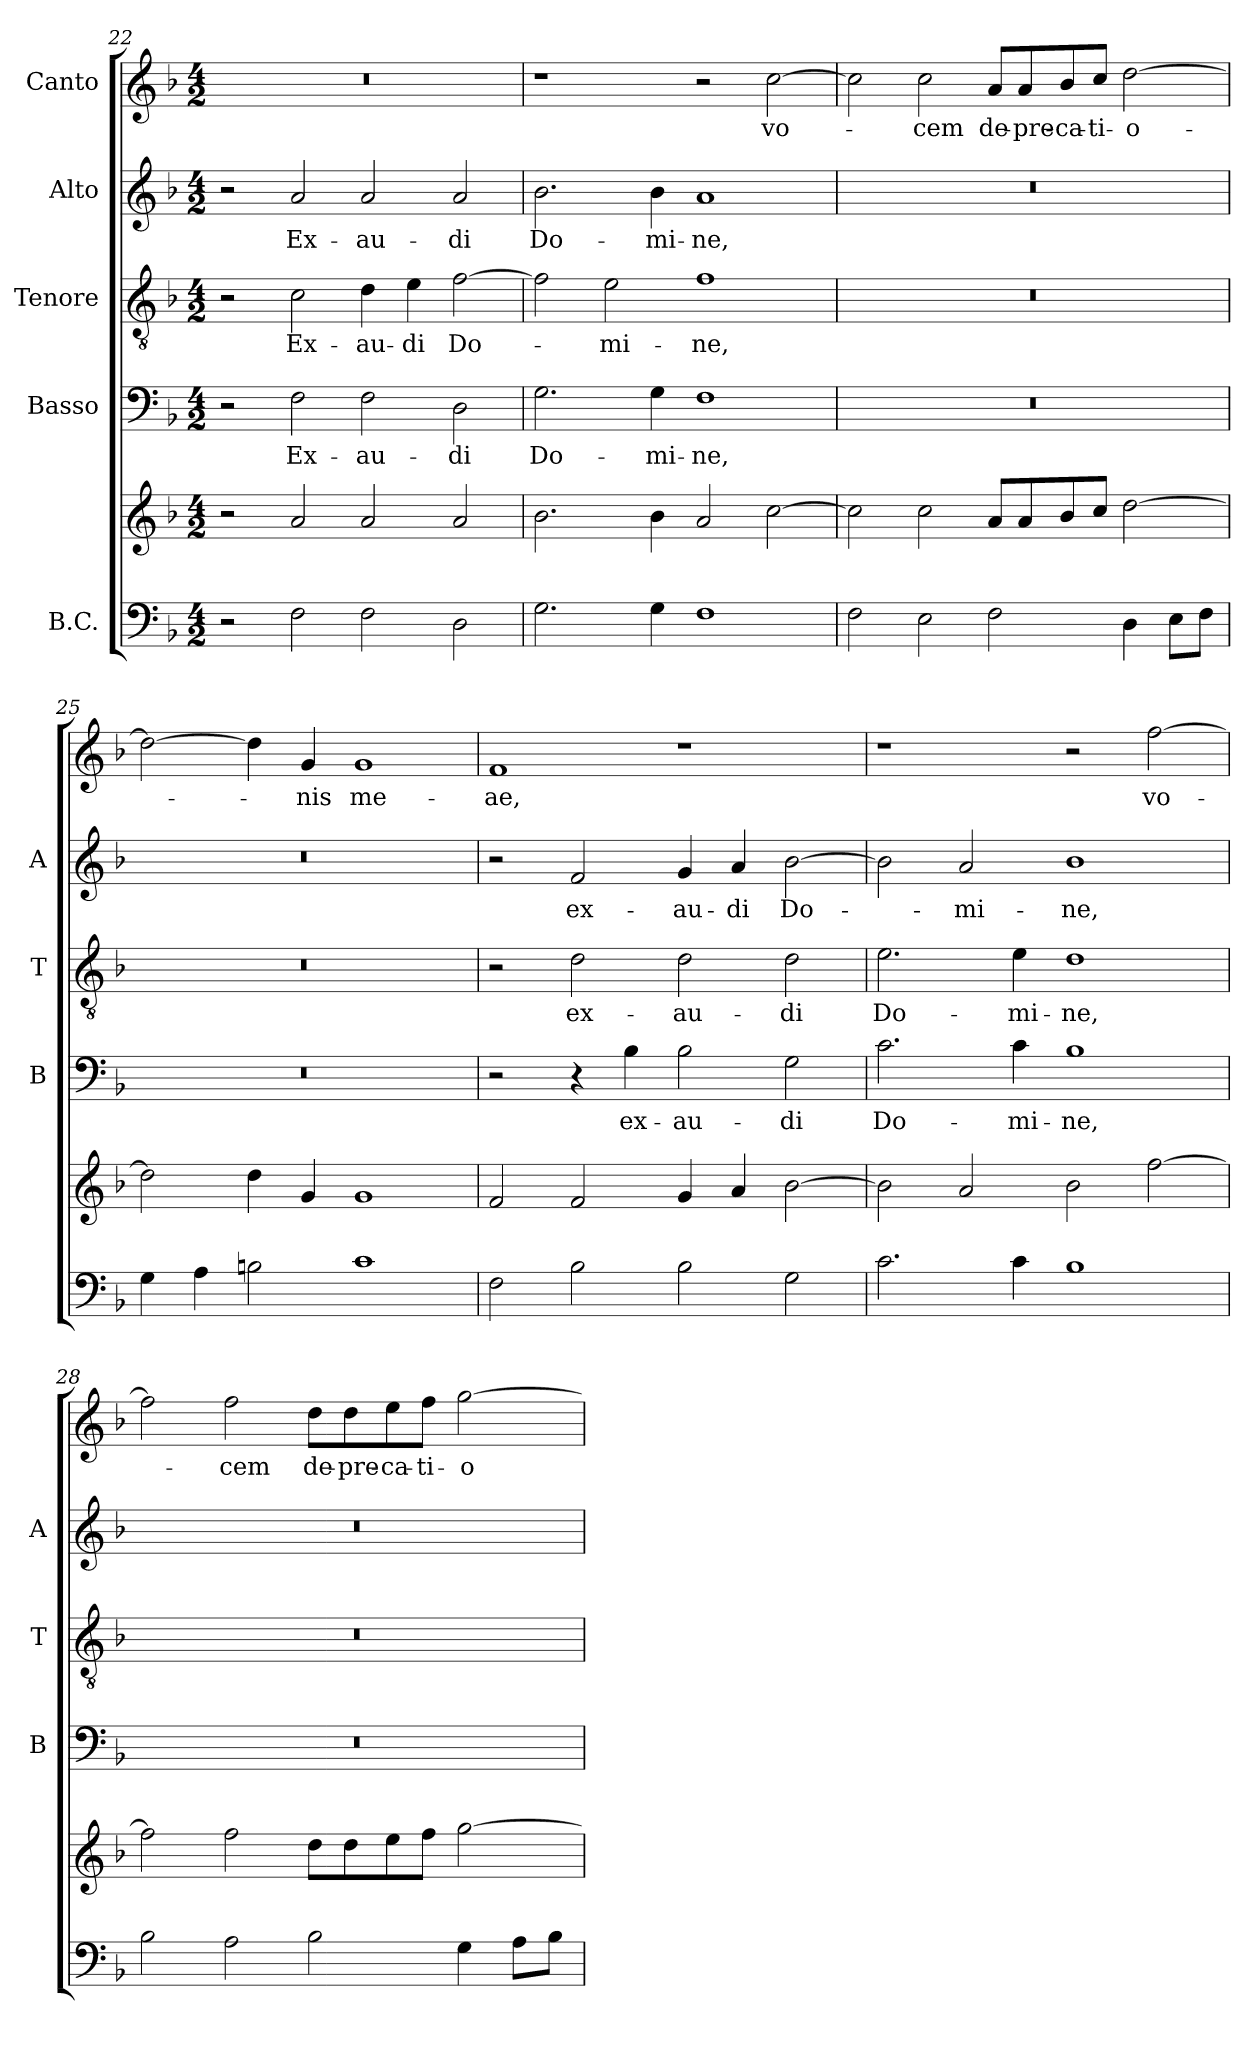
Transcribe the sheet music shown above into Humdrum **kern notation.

**kern	**kern	**kern	**text	**kern	**text	**kern	**text	**kern	**text
*part5	*part5	*part4	*part4	*part3	*part3	*part2	*part2	*part1	*part1
*staff6	*staff5	*staff4	*staff4	*staff3	*staff3	*staff2	*staff2	*staff1	*staff1
*I"B.C.	*	*I"Basso	*	*I"Tenore	*	*I"Alto	*	*I"Canto	*
*	*	*I'B	*	*I'T	*	*I'A	*	*	*
!!LO:PB:g=z
*clefF4	*clefG2	*clefF4	*	*clefGv2	*	*clefG2	*	*clefG2	*
*k[b-]	*k[b-]	*k[b-]	*	*k[b-]	*	*k[b-]	*	*k[b-]	*
*F:	*F:	*F:	*	*F:	*	*F:	*	*F:	*
*M4/2	*M4/2	*M4/2	*	*M4/2	*	*M4/2	*	*M4/2	*
=22	=22	=22	=22	=22	=22	=22	=22	=22	=22
2r	2r	2r	.	2r	.	2r	.	0r	.
!	!	!	!LO:LY:b	!	!LO:LY:b	!	!LO:LY:b	!	!
2F\	2a/	2F\	Ex-	2c\	Ex-	2a/	Ex-	.	.
!	!	!	!LO:LY:b	!	!LO:LY:b	!	!LO:LY:b	!	!
2F\	2a/	2F\	-au-	4d\	-au-	2a/	-au-	.	.
!	!	!	!	!	!LO:LY:b	!	!	!	!
.	.	.	.	4e\	-di	.	.	.	.
!	!	!	!LO:LY:b	!	!LO:LY:b	!	!LO:LY:b	!	!
2D\	2a/	2D\	-di	[2f\	Do-	2a/	-di	.	.
=23	=23	=23	=23	=23	=23	=23	=23	=23	=23
!	!	!	!LO:LY:b	!	!	!	!LO:LY:b	!	!
2.G\	2.b-\	2.G\	Do-	2f\]	.	2.b-\	Do-	1r	.
!	!	!	!	!	!LO:LY:b	!	!	!	!
.	.	.	.	2e\	-mi-	.	.	.	.
!	!	!	!LO:LY:b	!	!	!	!LO:LY:b	!	!
4G\	4b-\	4G\	-mi-	.	.	4b-\	-mi-	.	.
!	!	!	!LO:LY:b	!	!LO:LY:b	!	!LO:LY:b	!	!
1F	2a/	1F	-ne,	1f	-ne,	1a	-ne,	2r	.
!	!	!	!	!	!	!	!	!	!LO:LY:b
.	[2cc\	.	.	.	.	.	.	[2cc\	vo-
=24	=24	=24	=24	=24	=24	=24	=24	=24	=24
2F\	2cc\]	0r	.	0r	.	0r	.	2cc\]	.
!	!	!	!	!	!	!	!	!	!LO:LY:b
2E\	2cc\	.	.	.	.	.	.	2cc\	-cem
!	!	!	!	!	!	!	!	!	!LO:LY:b
2F\	8a/L	.	.	.	.	.	.	8a/L	de-
!	!	!	!	!	!	!	!	!	!LO:LY:b
.	8a/	.	.	.	.	.	.	8a/	-pre-
!	!	!	!	!	!	!	!	!	!LO:LY:b
.	8b-/	.	.	.	.	.	.	8b-/	-ca-
!	!	!	!	!	!	!	!	!	!LO:LY:b
.	8cc/J	.	.	.	.	.	.	8cc/J	-ti-
!	!	!	!	!	!	!	!	!	!LO:LY:b
4D\	[2dd\	.	.	.	.	.	.	[2dd\	-o-
8E\L	.	.	.	.	.	.	.	.	.
8F\J	.	.	.	.	.	.	.	.	.
=25	=25	=25	=25	=25	=25	=25	=25	=25	=25
4G\	2dd\]	0r	.	0r	.	0r	.	2dd\_	.
4A\	.	.	.	.	.	.	.	.	.
2Bn\	4dd\	.	.	.	.	.	.	4dd\]	.
!	!	!	!	!	!	!	!	!	!LO:LY:b
.	4g/	.	.	.	.	.	.	4g/	-nis
!	!	!	!	!	!	!	!	!	!LO:LY:b
1c	1g	.	.	.	.	.	.	1g	me-
=26	=26	=26	=26	=26	=26	=26	=26	=26	=26
!	!	!	!	!	!	!	!	!	!LO:LY:b
2F\	2f/	2r	.	2r	.	2r	.	1f	-ae,
!	!	!	!	!	!LO:LY:b	!	!LO:LY:b	!	!
2B-\	2f/	4r	.	2d\	ex-	2f/	ex-	.	.
!	!	!	!LO:LY:b	!	!	!	!	!	!
.	.	4B-\	ex-	.	.	.	.	.	.
!	!	!	!LO:LY:b	!	!LO:LY:b	!	!LO:LY:b	!	!
2B-\	4g/	2B-\	-au-	2d\	-au-	4g/	-au-	1r	.
!	!	!	!	!	!	!	!LO:LY:b	!	!
.	4a/	.	.	.	.	4a/	-di	.	.
!	!	!	!LO:LY:b	!	!LO:LY:b	!	!LO:LY:b	!	!
2G\	[2b-\	2G\	-di	2d\	-di	[2b-\	Do-	.	.
!!LO:LB:g=z
=27	=27	=27	=27	=27	=27	=27	=27	=27	=27
!	!	!	!LO:LY:b	!	!LO:LY:b	!	!	!	!
2.c\	2b-\]	2.c\	Do-	2.e\	Do-	2b-\]	.	1r	.
!	!	!	!	!	!	!	!LO:LY:b	!	!
.	2a/	.	.	.	.	2a/	-mi-	.	.
!	!	!	!LO:LY:b	!	!LO:LY:b	!	!	!	!
4c\	.	4c\	-mi-	4e\	-mi-	.	.	.	.
!	!	!	!LO:LY:b	!	!LO:LY:b	!	!LO:LY:b	!	!
1B-	2b-\	1B-	-ne,	1d	-ne,	1b-	-ne,	2r	.
!	!	!	!	!	!	!	!	!	!LO:LY:b
.	[2ff\	.	.	.	.	.	.	[2ff\	vo-
=28	=28	=28	=28	=28	=28	=28	=28	=28	=28
2B-\	2ff\]	0r	.	0r	.	0r	.	2ff\]	.
!	!	!	!	!	!	!	!	!	!LO:LY:b
2A\	2ff\	.	.	.	.	.	.	2ff\	-cem
!	!	!	!	!	!	!	!	!	!LO:LY:b
2B-\	8dd\L	.	.	.	.	.	.	8dd\L	de-
!	!	!	!	!	!	!	!	!	!LO:LY:b
.	8dd\	.	.	.	.	.	.	8dd\	-pre-
!	!	!	!	!	!	!	!	!	!LO:LY:b
.	8ee\	.	.	.	.	.	.	8ee\	-ca-
!	!	!	!	!	!	!	!	!	!LO:LY:b
.	8ff\J	.	.	.	.	.	.	8ff\J	-ti-
!	!	!	!	!	!	!	!	!	!LO:LY:b
4G\	[2gg\	.	.	.	.	.	.	[2gg\	-o-
8A\L	.	.	.	.	.	.	.	.	.
8B-\J	.	.	.	.	.	.	.	.	.
=	=	=	=	=	=	=	=	=	=
*-	*-	*-	*-	*-	*-	*-	*-	*-	*-
